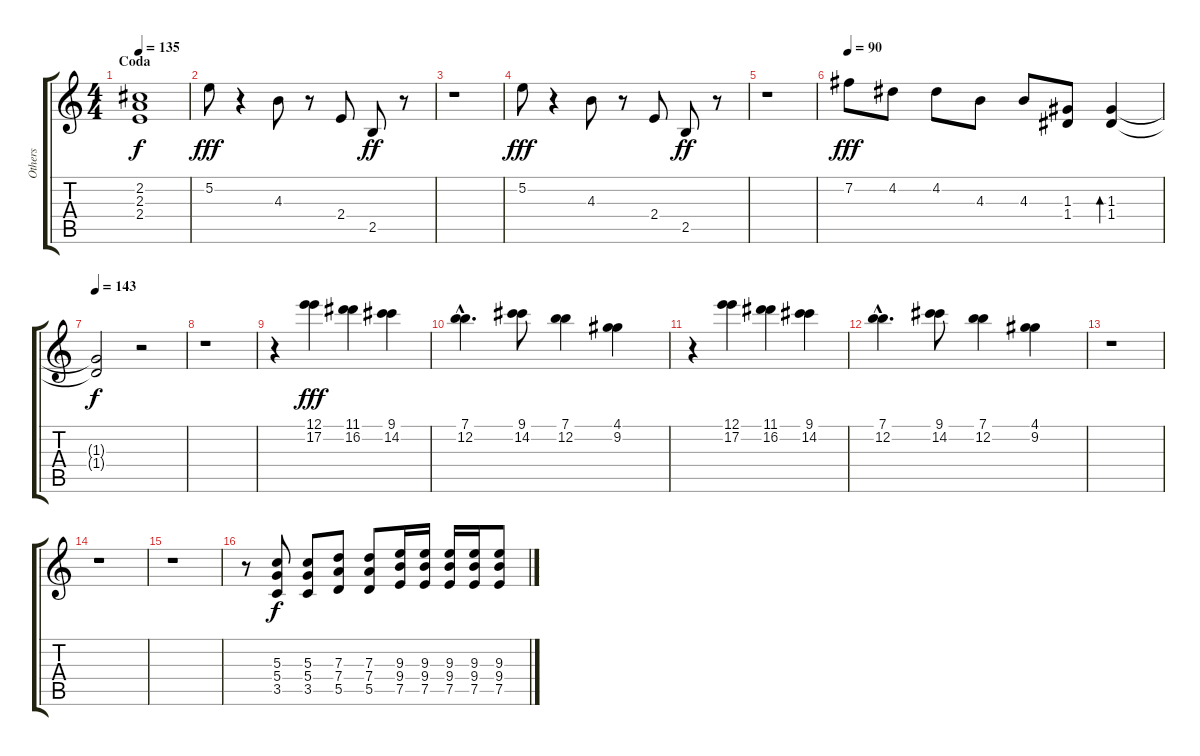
\track ("Others" "Others") {instrument acousticguitarnylon}
\staff {score tabs}
\tuning (E4 B3 G3 D3 A2 E2) {hide}
\ts (4 4)
\section ("" "Coda")
\tempo 135
\clef g2
\ks c
(2.2 2.3 2.4).1{dy f} |
5.2.8{dy fff} r.4 4.3.8 r.8 2.4.8 2.5.8{dy ff} r.8 |
r.1 |
5.2.8{dy fff} r.4 4.3.8 r.8 2.4.8 2.5.8{dy ff} r.8 |
r.1 |
\tempo 90
7.2.8{dy fff volume 13 instrument electricguitarclean} 4.2.8 4.2.8 4.3.8 4.3.8 (1.3 1.4).8 (1.3 1.4).4{bd 240} |
\tempo 143
(1.3{t} 1.4{t}).2{dy f} r.2 |
r.1 |
r.4{volume 16 instrument harmonica} (12.1 17.2).4{dy fff} (11.1 16.2).4 (9.1 14.2).4 |
(7.1{hac} 12.2{hac}).4{d} (9.1 14.2).8 (7.1 12.2).4 (4.1 9.2).4 |
r.4 (12.1 17.2).4 (11.1 16.2).4 (9.1 14.2).4 |
(7.1{hac} 12.2{hac}).4{d} (9.1 14.2).8 (7.1 12.2).4 (4.1 9.2).4 |
r.1 |
r.1 |
r.1 |
r.8{volume 10 balance 5 instrument overdrivenguitar} (5.3 5.4 3.5).8{dy f} (5.3 5.4 3.5).8 (7.3 7.4 5.5).8 (7.3 7.4 5.5).8 (9.3 9.4 7.5).16 (9.3 9.4 7.5).16 (9.3 9.4 7.5).16 (9.3 9.4 7.5).16 (9.3 9.4 7.5).8
